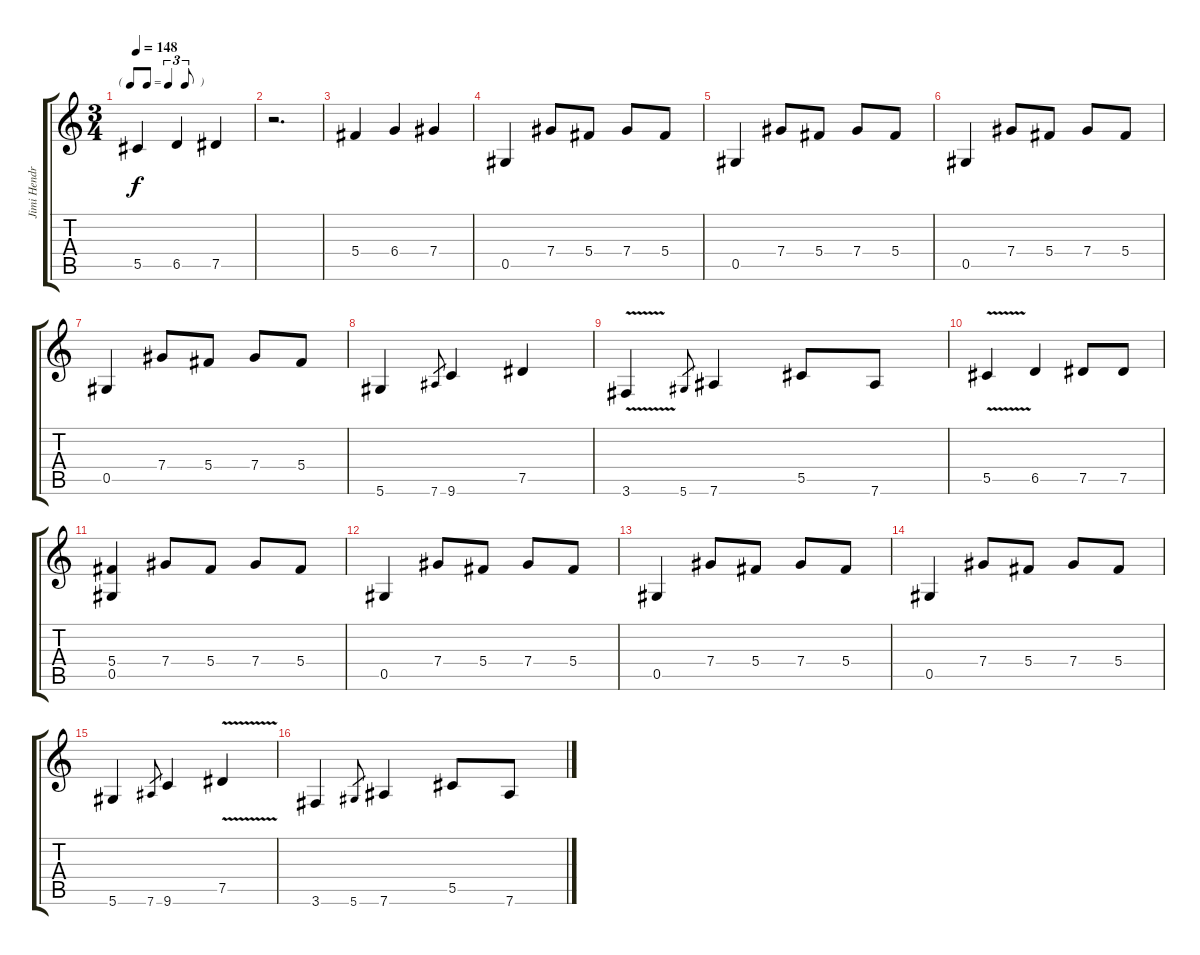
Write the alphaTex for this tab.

\track ("Jimi Hendrix" "Jimi Hendr") {instrument overdrivenguitar}
\staff {score tabs}
\tuning (Eb4 Bb3 Gb3 Db3 Ab2 Eb2) {hide}
\ts (3 4)
\tf triplet8th
\tempo 148
\clef g2
\ks c
5.5.4{dy f instrument overdrivenguitar} 6.5.4 7.5.4 |
r.2{d} |
5.4.4 6.4.4 7.4.4 |
0.5.4 7.4.8 5.4.8 7.4.8 5.4.8 |
0.5.4 7.4.8 5.4.8 7.4.8 5.4.8 |
0.5.4 7.4.8 5.4.8 7.4.8 5.4.8 |
0.5.4 7.4.8 5.4.8 7.4.8 5.4.8 |
5.6.4 7.6.8{gr} 9.6.4 7.5.4 |
3.6{v}.4 5.6.8{gr} 7.6.4 5.5.8 7.6.8 |
5.5{v}.4 6.5.4 7.5.8 7.5.8 |
(5.4 0.5).4 7.4.8 5.4.8 7.4.8 5.4.8 |
0.5.4 7.4.8 5.4.8 7.4.8 5.4.8 |
0.5.4 7.4.8 5.4.8 7.4.8 5.4.8 |
0.5.4 7.4.8 5.4.8 7.4.8 5.4.8 |
5.6.4 7.6.8{gr} 9.6.4 7.5{v}.4 |
3.6.4 5.6.8{gr} 7.6.4 5.5.8 7.6.8
